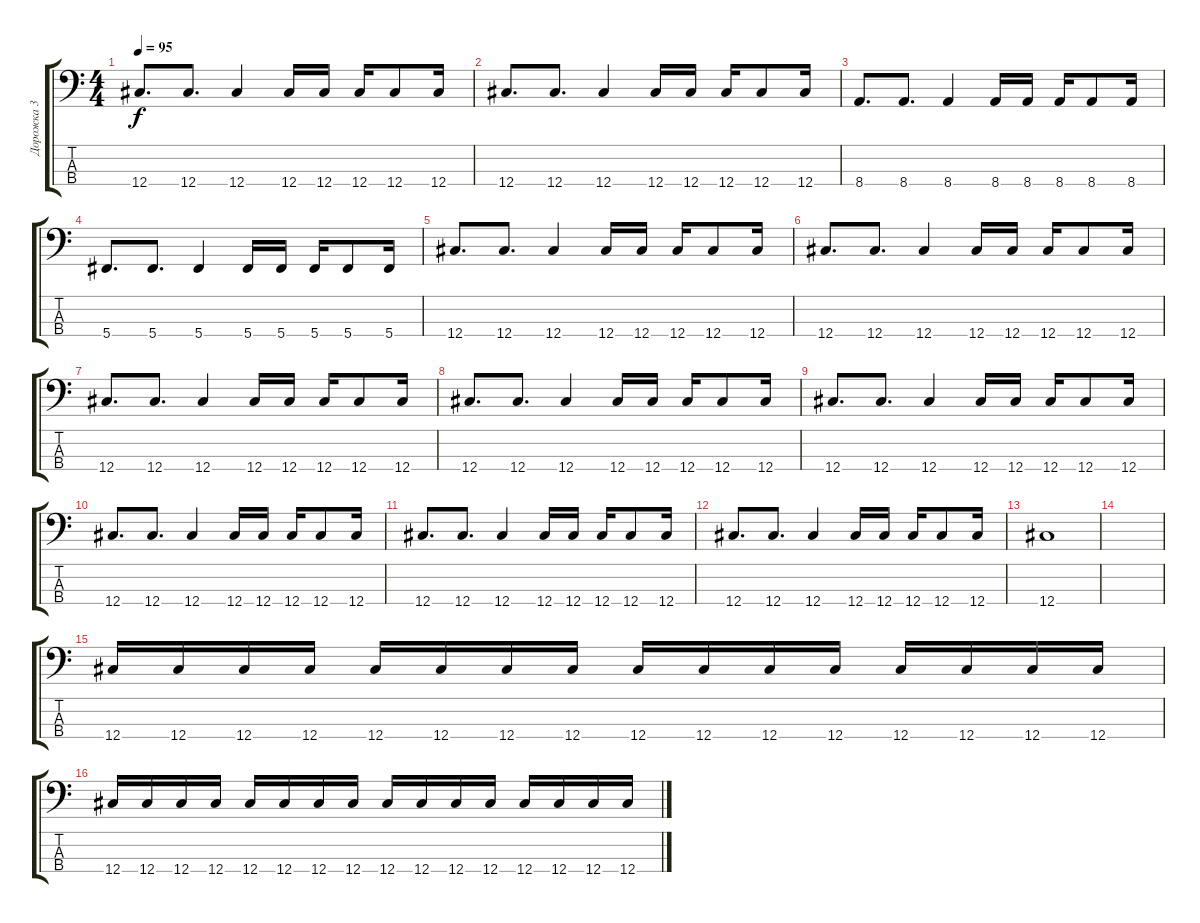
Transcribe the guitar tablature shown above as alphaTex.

\track ("Дорожка 3" "Дорожка 3") {instrument electricbassfinger}
\staff {score tabs}
\tuning (Gb2 Db2 Ab1 Db1) {hide}
\ts (4 4)
\tempo 95
\clef f4
\ks c
12.4.8{d dy f} 12.4.8{d} 12.4.4 12.4.16 12.4.16 12.4.16 12.4.8 12.4.16 |
12.4.8{d} 12.4.8{d} 12.4.4 12.4.16 12.4.16 12.4.16 12.4.8 12.4.16 |
8.4.8{d} 8.4.8{d} 8.4.4 8.4.16 8.4.16 8.4.16 8.4.8 8.4.16 |
5.4.8{d} 5.4.8{d} 5.4.4 5.4.16 5.4.16 5.4.16 5.4.8 5.4.16 |
12.4.8{d} 12.4.8{d} 12.4.4 12.4.16 12.4.16 12.4.16 12.4.8 12.4.16 |
12.4.8{d} 12.4.8{d} 12.4.4 12.4.16 12.4.16 12.4.16 12.4.8 12.4.16 |
12.4.8{d} 12.4.8{d} 12.4.4 12.4.16 12.4.16 12.4.16 12.4.8 12.4.16 |
12.4.8{d} 12.4.8{d} 12.4.4 12.4.16 12.4.16 12.4.16 12.4.8 12.4.16 |
12.4.8{d} 12.4.8{d} 12.4.4 12.4.16 12.4.16 12.4.16 12.4.8 12.4.16 |
12.4.8{d} 12.4.8{d} 12.4.4 12.4.16 12.4.16 12.4.16 12.4.8 12.4.16 |
12.4.8{d} 12.4.8{d} 12.4.4 12.4.16 12.4.16 12.4.16 12.4.8 12.4.16 |
12.4.8{d} 12.4.8{d} 12.4.4 12.4.16 12.4.16 12.4.16 12.4.8 12.4.16 |
12.4.1 |
|
12.4.16 12.4.16 12.4.16 12.4.16 12.4.16 12.4.16 12.4.16 12.4.16 12.4.16 12.4.16 12.4.16 12.4.16 12.4.16 12.4.16 12.4.16 12.4.16 |
12.4.16 12.4.16 12.4.16 12.4.16 12.4.16 12.4.16 12.4.16 12.4.16 12.4.16 12.4.16 12.4.16 12.4.16 12.4.16 12.4.16 12.4.16 12.4.16
